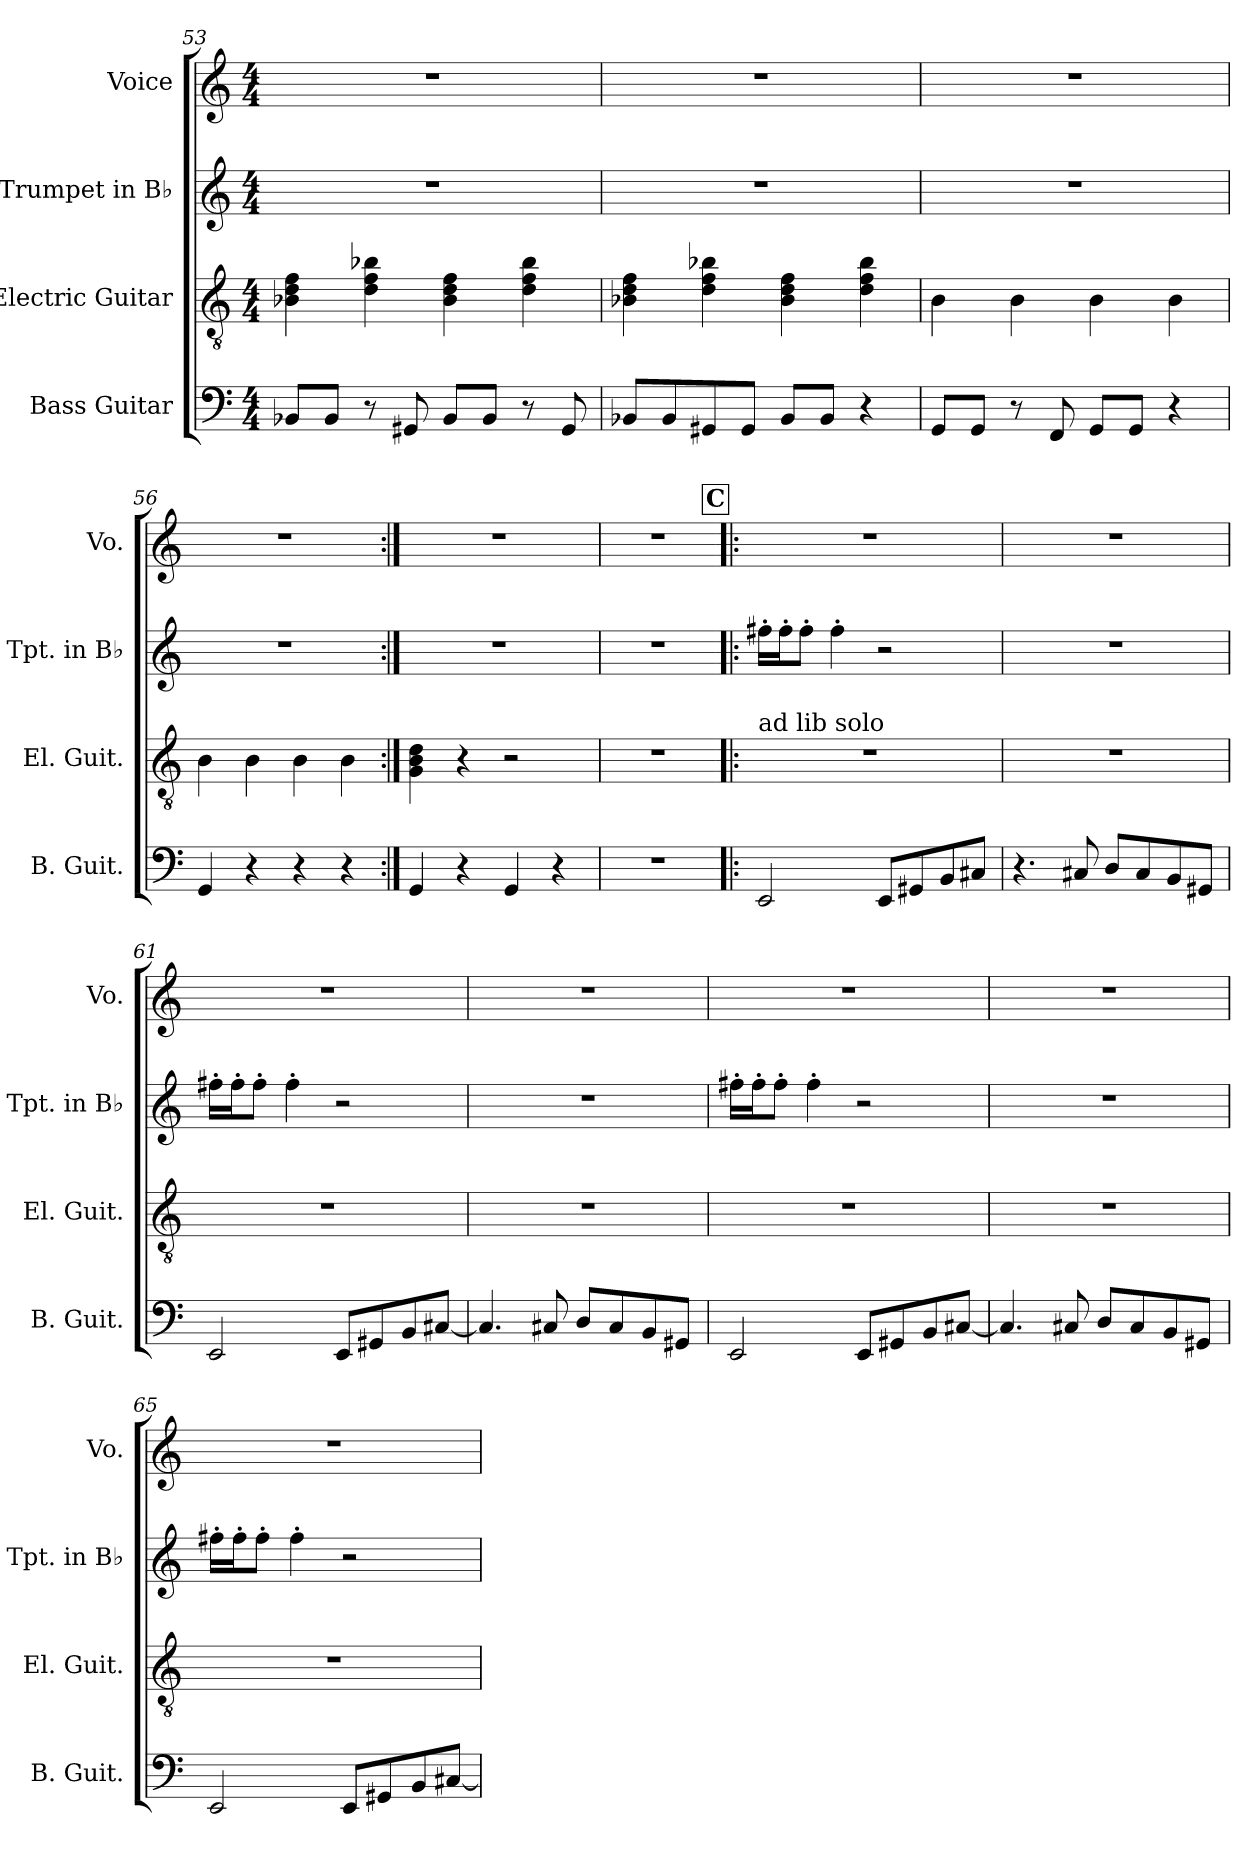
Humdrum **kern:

**kern	**kern	**kern	**kern
*part4	*part3	*part2	*part1
*staff4	*staff3	*staff2	*staff1
*I"Bass Guitar	*I"Electric Guitar	*I"Trumpet in B♭	*I"Voice
*I'B. Guit.	*I'El. Guit.	*I'Tpt. in B♭	*I'Vo.
*clefF4	*clefGv2	*clefG2	*clefG2
*ITrd7c12	*	*ITrd1c2	*
*k[]	*k[]	*k[b-e-]	*k[]
*M4/4	*M4/4	*M4/4	*M4/4
=53	=53	=53	=53
8BBB-X/L	4B-X\ 4d\ 4f\	1r	1r
8BBB-/J	.	.	.
8r	4d\ 4f\ 4b-X\	.	.
8GGG#X/	.	.	.
8BBB-/L	4B-\ 4d\ 4f\	.	.
8BBB-/J	.	.	.
8r	4d\ 4f\ 4b-\	.	.
8GGG#/	.	.	.
!!LO:LB:g=z
=54	=54	=54	=54
8BBB-X/L	4B-X\ 4d\ 4f\	1r	1r
8BBB-/	.	.	.
8GGG#X/	4d\ 4f\ 4b-X\	.	.
8GGG#/J	.	.	.
8BBB-/L	4B-\ 4d\ 4f\	.	.
8BBB-/J	.	.	.
4r	4d\ 4f\ 4b-\	.	.
=55	=55	=55	=55
8GGG/L	4B	1r	1r
8GGG/J	.	.	.
8r	4B	.	.
8FFF/	.	.	.
8GGG/L	4B	.	.
8GGG/J	.	.	.
4r	4B	.	.
=56	=56	=56	=56
4GGG/	4B	1r	1r
4r	4B	.	.
4r	4B	.	.
4r	4B	.	.
=57:|!	=57:|!	=57:|!	=57:|!
4GGG/	4G\ 4B\ 4d\	1r	1r
4r	4r	.	.
4GGG/	2r	.	.
4r	.	.	.
=58	=58	=58	=58
1r	1r	1r	1r
!!LO:LB:g=z
!!LO:REH:place=s1:a:B:fs=14:t=C
=59!|:	=59!|:	=59!|:	=59!|:
!	!LO:TX:a:t=ad lib solo	!	!
2EEE/	1r	16een'\LL	1r
.	.	16ee'\J	.
.	.	8ee'\J	.
.	.	4ee'\	.
8EEE/L	.	2r	.
8GGG#X/	.	.	.
8BBB/	.	.	.
8CC#X/J	.	.	.
=60	=60	=60	=60
4.r	1r	1r	1r
8CC#X/	.	.	.
8DD/L	.	.	.
8CC#/	.	.	.
8BBB/	.	.	.
8GGG#X/J	.	.	.
=61	=61	=61	=61
2EEE/	1r	16een'\LL	1r
.	.	16ee'\J	.
.	.	8ee'\J	.
.	.	4ee'\	.
8EEE/L	.	2r	.
8GGG#X/	.	.	.
8BBB/	.	.	.
[8CC#X/J	.	.	.
!!LO:LB:g=z
=62	=62	=62	=62
4.CC#/]	1r	1r	1r
8CC#X/	.	.	.
8DD/L	.	.	.
8CC#/	.	.	.
8BBB/	.	.	.
8GGG#X/J	.	.	.
=63	=63	=63	=63
2EEE/	1r	16een'\LL	1r
.	.	16ee'\J	.
.	.	8ee'\J	.
.	.	4ee'\	.
8EEE/L	.	2r	.
8GGG#X/	.	.	.
8BBB/	.	.	.
[8CC#X/J	.	.	.
=64	=64	=64	=64
4.CC#/]	1r	1r	1r
8CC#X/	.	.	.
8DD/L	.	.	.
8CC#/	.	.	.
8BBB/	.	.	.
8GGG#X/J	.	.	.
=65	=65	=65	=65
2EEE/	1r	16een'\LL	1r
.	.	16ee'\J	.
.	.	8ee'\J	.
.	.	4ee'\	.
8EEE/L	.	2r	.
8GGG#X/	.	.	.
8BBB/	.	.	.
[8CC#X/J	.	.	.
=	=	=	=
*-	*-	*-	*-
